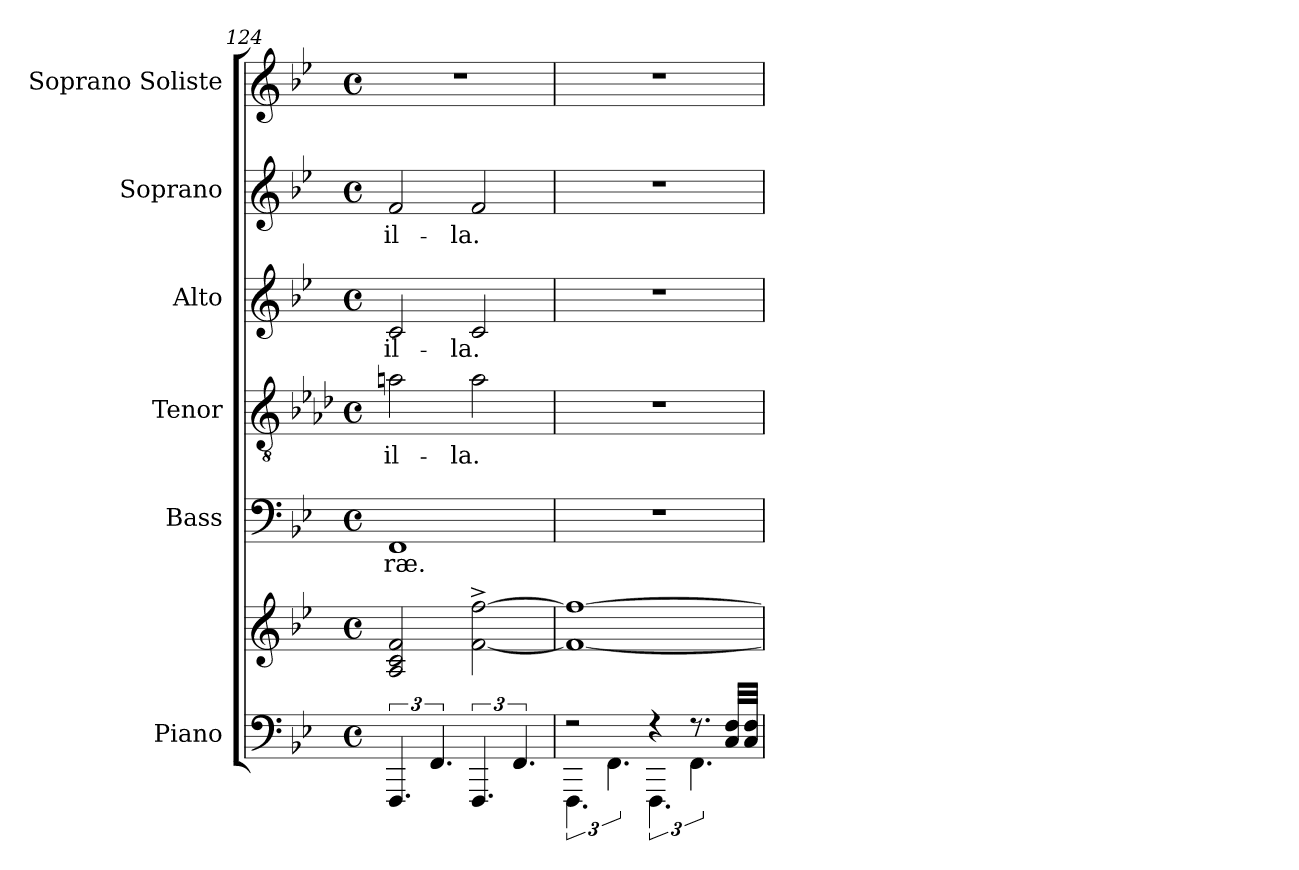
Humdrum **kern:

**kern	**kern	**kern	**text	**kern	**text	**kern	**text	**kern	**text	**kern
*part6	*part6	*part5	*part5	*part4	*part4	*part3	*part3	*part2	*part2	*part1
*staff7	*staff6	*staff5	*staff5	*staff4	*staff4	*staff3	*staff3	*staff2	*staff2	*staff1
*I"Piano	*	*I"Bass	*	*I"Tenor	*	*I"Alto	*	*I"Soprano	*	*I"Soprano Soliste
*I'Pno.	*	*I'B.	*	*I'T.	*	*I'A.	*	*I'S.	*	*
*clefF4	*clefG2	*clefF4	*	*clefGv2	*	*clefG2	*	*clefG2	*	*clefG2
*	*	*	*	*ITrd8c14	*	*	*	*	*	*
*k[b-e-]	*k[b-e-]	*k[b-e-]	*	*k[b-e-a-d-]	*	*k[b-e-]	*	*k[b-e-]	*	*k[b-e-]
*M4/4	*M4/4	*M4/4	*	*M4/4	*	*M4/4	*	*M4/4	*	*M4/4
*met(c)	*met(c)	*met(c)	*	*met(c)	*	*met(c)	*	*met(c)	*	*met(c)
=124	=124	=124	=124	=124	=124	=124	=124	=124	=124	=124
6.FFF/	2A/ 2c/ 2f/	1FF	-ræ.	2Ani\	il-	2c/	il-	2f/	il-	1r
6.FF/	.	.	.	.	.	.	.	.	.	.
6.FFF/	[2f\^ [2ff\^	.	.	2Ai\	-la.	2c/	-la.	2f/	-la.	.
6.FF/	.	.	.	.	.	.	.	.	.	.
!!LO:LB:g=z
=125	=125	=125	=125	=125	=125	=125	=125	=125	=125	=125
*^	*	*	*	*	*	*	*	*	*	*
2r	6.FFF\	1f_ 1ff_	1r	.	1r	.	1r	.	1r	.	1r
.	6.FF\	.	.	.	.	.	.	.	.	.	.
4r	6.FFF\	.	.	.	.	.	.	.	.	.	.
8.r	6.FF\	.	.	.	.	.	.	.	.	.	.
32C/ 32F/LLL	.	.	.	.	.	.	.	.	.	.	.
32C/ 32F/JJJ	.	.	.	.	.	.	.	.	.	.	.
*v	*v	*	*	*	*	*	*	*	*	*	*
=	=	=	=	=	=	=	=	=	=	=
*-	*-	*-	*-	*-	*-	*-	*-	*-	*-	*-
